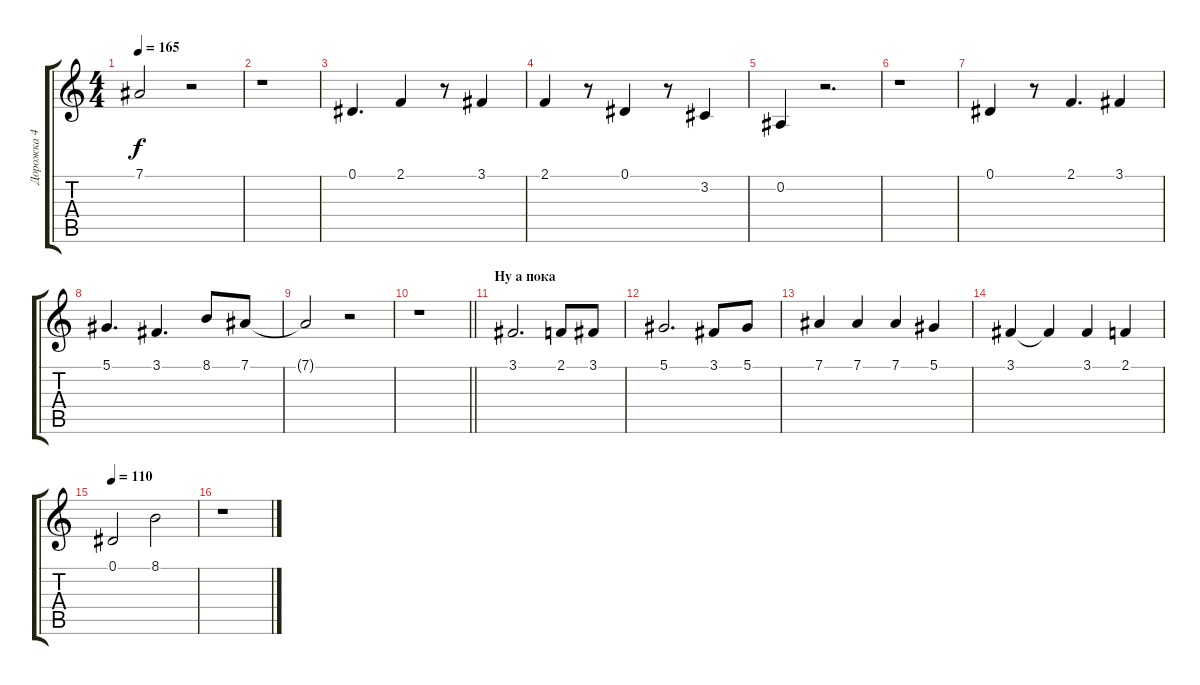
\track ("Дорожка 4" "Дорожка 4") {instrument lead2sawtooth}
\staff {score tabs}
\tuning (Eb4 Bb3 Gb3 Db3 Ab2 Eb2) {hide}
\ts (4 4)
\tempo 165
\clef g2
\ks c
7.1{t}.2{dy f} r.2 |
r.1 |
0.1.4{d} 2.1.4 r.8 3.1.4 |
2.1.4 r.8 0.1.4 r.8 3.2.4 |
0.2.4 r.2{d} |
r.1 |
0.1.4 r.8 2.1.4{d} 3.1.4 |
5.1.4{d} 3.1.4{d} 8.1.8 7.1.8 |
7.1{t}.2 r.2 |
\barLineRight lightlight
r.1 |
\section ("" "Ну а пока")
3.1.2{d} 2.1.8 3.1.8 |
5.1.2{d} 3.1.8 5.1.8 |
7.1.4 7.1.4 7.1.4 5.1.4 |
3.1.4 3.1{t}.4 3.1.4 2.1.4 |
\tempo 110
0.1.2 8.1.2 |
r.1
